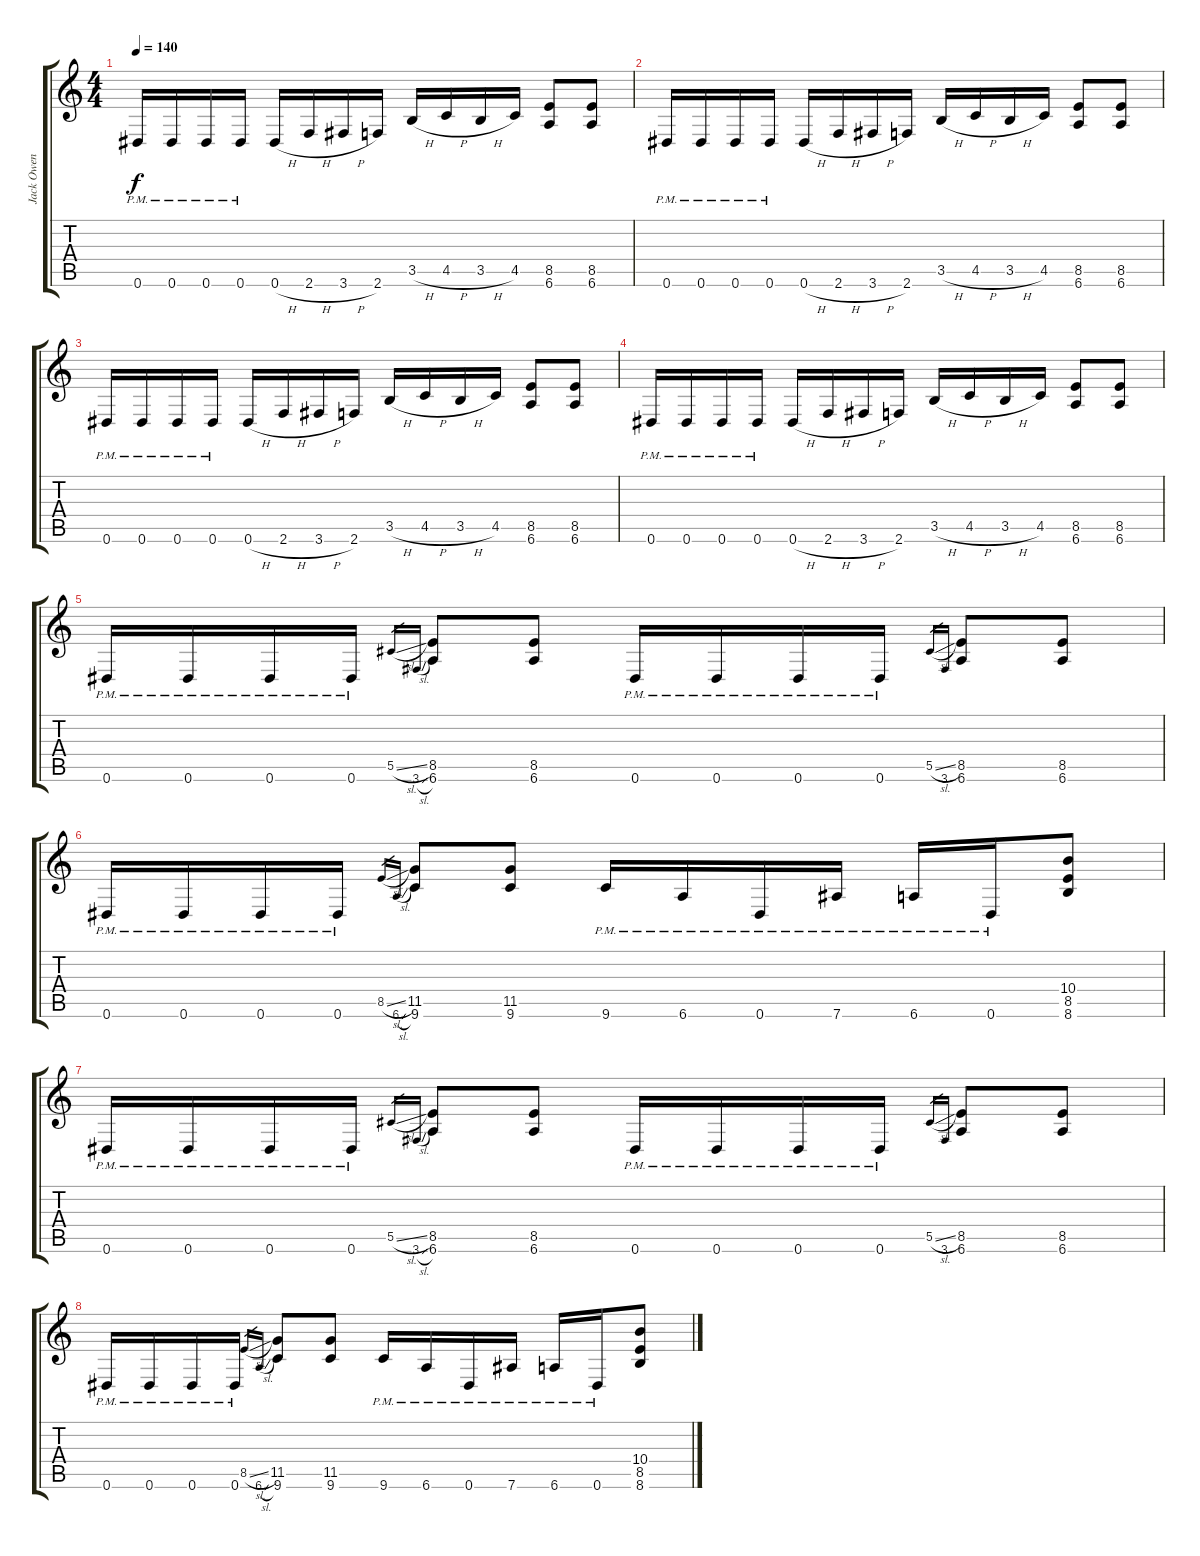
\track ("Jack Owen" "Jack Owen") {instrument distortionguitar}
\staff {score tabs}
\tuning (Eb4 Bb3 Gb3 Db3 Ab2 Eb2) {hide}
\ts (4 4)
\tempo 140
\clef g2
\ks c
0.6{pm}.16{dy f} 0.6{pm}.16 0.6{pm}.16 0.6{pm}.16 0.6{h}.16 2.6{h}.16 3.6{h}.16 2.6.16 3.5{h}.16 4.5{h}.16 3.5{h}.16 4.5.16 (8.5 6.6).8 (8.5 6.6).8 |
0.6{pm}.16 0.6{pm}.16 0.6{pm}.16 0.6{pm}.16 0.6{h}.16 2.6{h}.16 3.6{h}.16 2.6.16 3.5{h}.16 4.5{h}.16 3.5{h}.16 4.5.16 (8.5 6.6).8 (8.5 6.6).8 |
0.6{pm}.16 0.6{pm}.16 0.6{pm}.16 0.6{pm}.16 0.6{h}.16 2.6{h}.16 3.6{h}.16 2.6.16 3.5{h}.16 4.5{h}.16 3.5{h}.16 4.5.16 (8.5 6.6).8 (8.5 6.6).8 |
0.6{pm}.16 0.6{pm}.16 0.6{pm}.16 0.6{pm}.16 0.6{h}.16 2.6{h}.16 3.6{h}.16 2.6.16 3.5{h}.16 4.5{h}.16 3.5{h}.16 4.5.16 (8.5 6.6).8 (8.5 6.6).8 |
0.6{pm}.16 0.6{pm}.16 0.6{pm}.16 0.6{pm}.16 5.5{sl}.16{gr} 3.6{sl}.16{gr} (8.5 6.6).8 (8.5 6.6).8 0.6{pm}.16 0.6{pm}.16 0.6{pm}.16 0.6{pm}.16 5.5{sl}.16{gr} 3.6.16{gr} (8.5 6.6).8 (8.5 6.6).8 |
0.6{pm}.16 0.6{pm}.16 0.6{pm}.16 0.6{pm}.16 8.5{sl}.16{gr} 6.6{sl}.16{gr} (11.5 9.6).8 (11.5 9.6).8 9.6{pm}.16 6.6{pm}.16 0.6{pm}.16 7.6{pm}.16 6.6{pm}.16 0.6{pm}.16 (10.4 8.5 8.6).8 |
0.6{pm}.16 0.6{pm}.16 0.6{pm}.16 0.6{pm}.16 5.5{sl}.16{gr} 3.6{sl}.16{gr} (8.5 6.6).8 (8.5 6.6).8 0.6{pm}.16 0.6{pm}.16 0.6{pm}.16 0.6{pm}.16 5.5{sl}.16{gr} 3.6.16{gr} (8.5 6.6).8 (8.5 6.6).8 |
0.6{pm}.16 0.6{pm}.16 0.6{pm}.16 0.6{pm}.16 8.5{sl}.16{gr} 6.6{sl}.16{gr} (11.5 9.6).8 (11.5 9.6).8 9.6{pm}.16 6.6{pm}.16 0.6{pm}.16 7.6{pm}.16 6.6{pm}.16 0.6{pm}.16 (10.4 8.5 8.6).8
